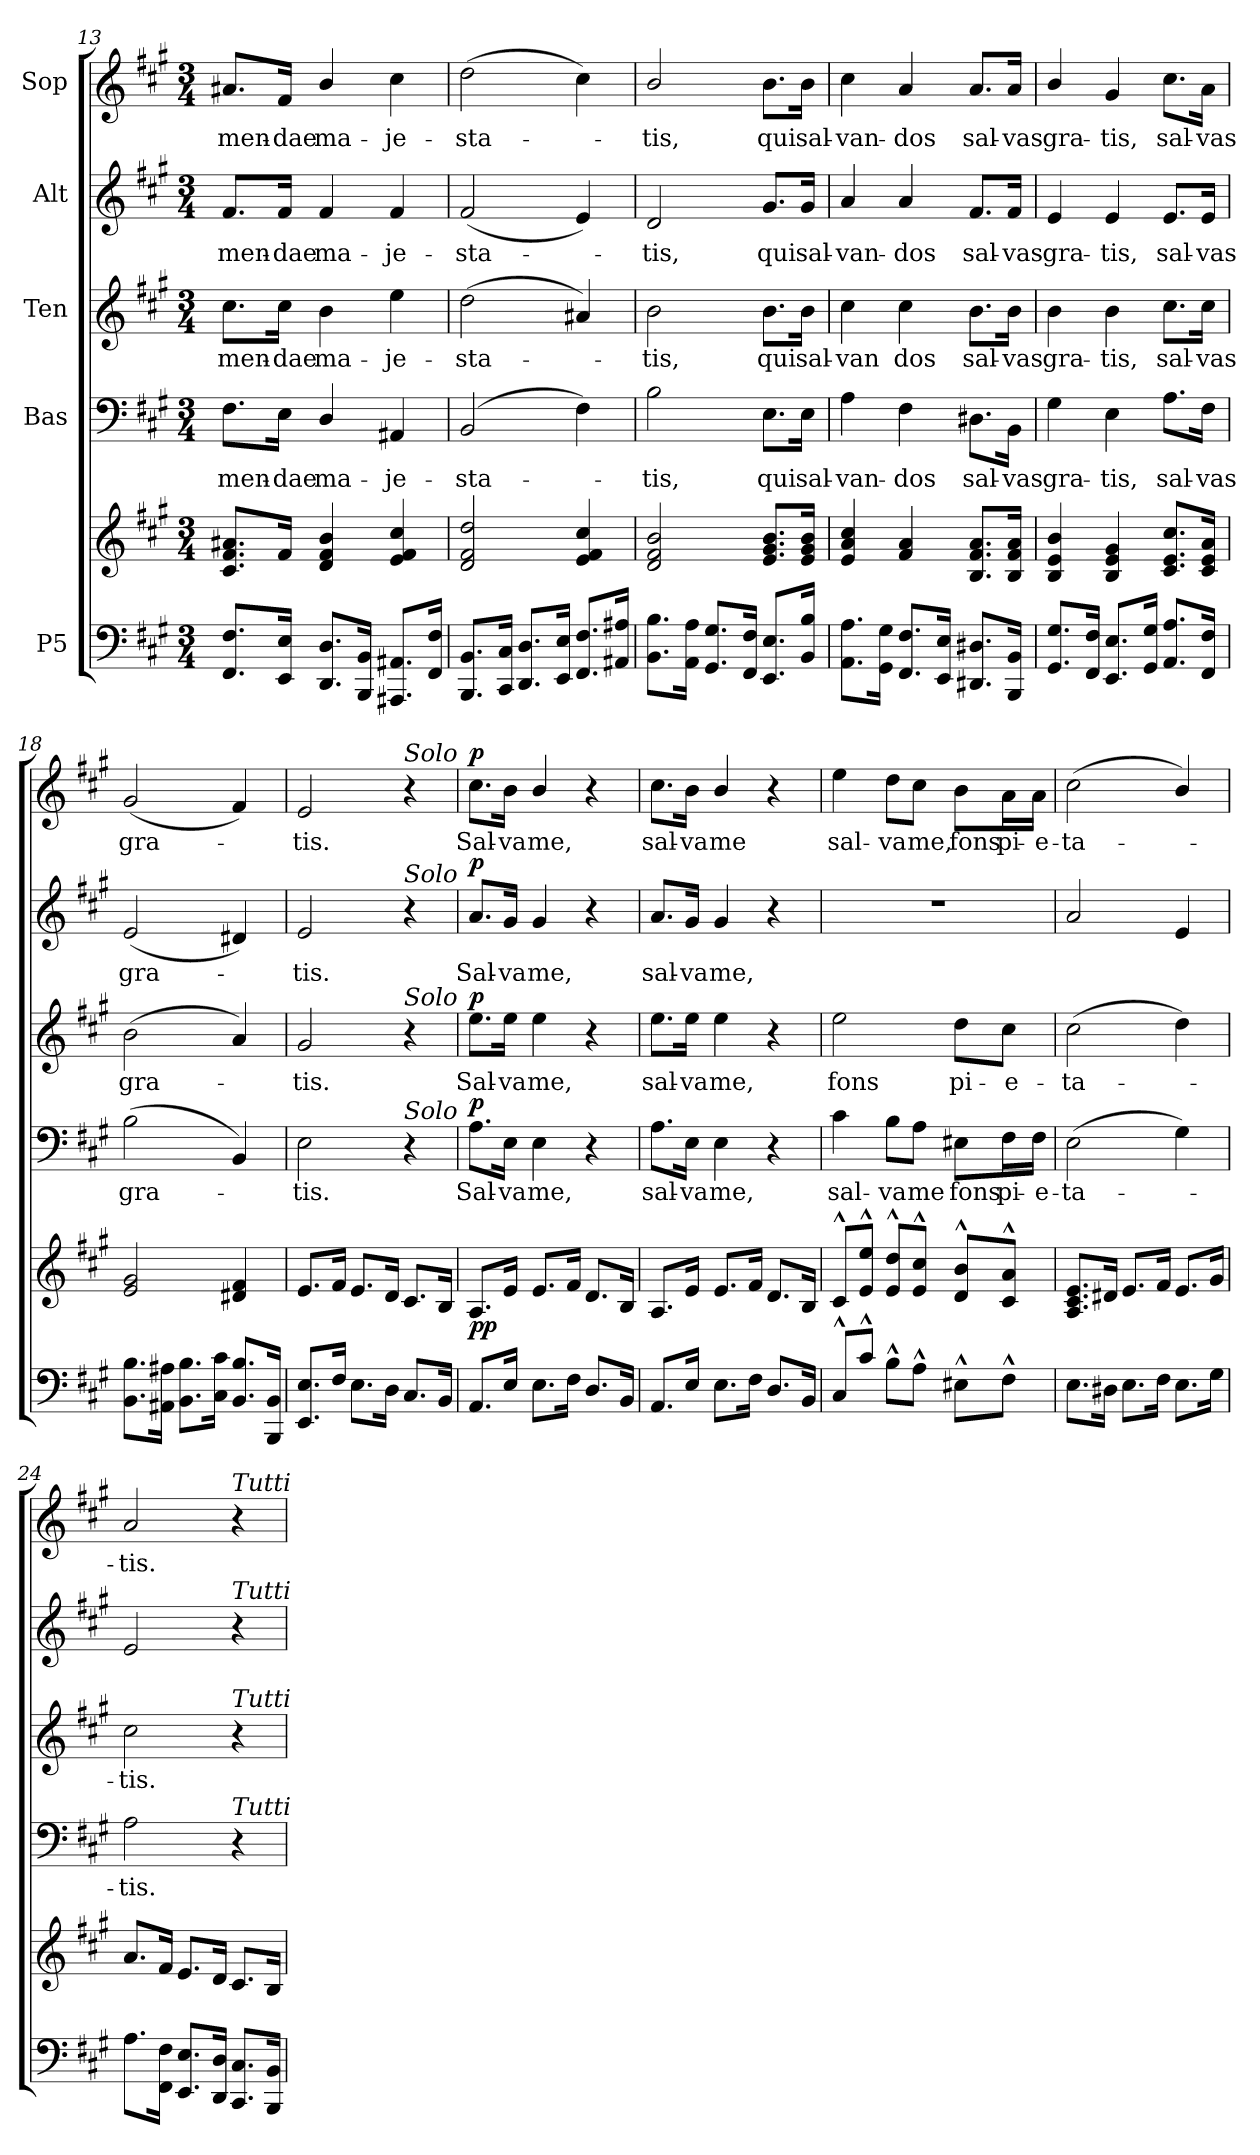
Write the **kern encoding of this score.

**kern	**kern	**dynam	**kern	**text	**dynam	**kern	**text	**dynam	**kern	**text	**dynam	**kern	**text	**dynam
*part5	*part5	*part5	*part4	*part4	*part4	*part3	*part3	*part3	*part2	*part2	*part2	*part1	*part1	*part1
*staff6	*staff5	*staff5/6	*staff4	*staff4	*staff4	*staff3	*staff3	*staff3	*staff2	*staff2	*staff2	*staff1	*staff1	*staff1
*I"P5	*	*	*I"Bas	*	*	*I"Ten	*	*	*I"Alt	*	*	*I"Sop	*	*
*clefF4	*clefG2	*	*clefF4	*	*	*clefG2	*	*	*clefG2	*	*	*clefG2	*	*
*	*	*	*	*	*	*ITrd7c12	*	*	*	*	*	*	*	*
*k[f#c#g#]	*k[f#c#g#]	*	*k[f#c#g#]	*	*	*k[f#c#g#]	*	*	*k[f#c#g#]	*	*	*k[f#c#g#]	*	*
*A:	*A:	*	*A:	*	*	*A:	*	*	*A:	*	*	*A:	*	*
*M3/4	*M3/4	*	*M3/4	*	*	*M3/4	*	*	*M3/4	*	*	*M3/4	*	*
=13	=13	=13	=13	=13	=13	=13	=13	=13	=13	=13	=13	=13	=13	=13
!	!	!	!	!LO:LY:b	!	!	!LO:LY:b	!	!	!LO:LY:b	!	!	!LO:LY:b	!
8.FF#/ 8.F#/L	8.c#/ 8.f#/ 8.a#X/L	.	8.F#\L	-men-	.	8.c#\L	-men-	.	8.f#/L	-men-	.	8.a#X/L	-men-	.
!	!	!	!	!LO:LY:b	!	!	!LO:LY:b	!	!	!LO:LY:b	!	!	!LO:LY:b	!
16EE/ 16E/Jk	16f#/Jk	.	16E\Jk	-dae	.	16c#\Jk	-dae	.	16f#/Jk	-dae	.	16f#/Jk	-dae	.
!	!	!	!	!LO:LY:b	!	!	!LO:LY:b	!	!	!LO:LY:b	!	!	!LO:LY:b	!
8.DD/ 8.D/L	4d/ 4f#/ 4b/	.	4D/	ma-	.	4B\	ma-	.	4f#/	ma-	.	4b/	ma-	.
16BBB/ 16BB/Jk	.	.	.	.	.	.	.	.	.	.	.	.	.	.
!	!	!	!	!LO:LY:b	!	!	!LO:LY:b	!	!	!LO:LY:b	!	!	!LO:LY:b	!
8.AAA#X/ 8.AA#X/L	4e/ 4f#/ 4cc#/	.	4AA#X/	-je-	.	4e\	-je-	.	4f#/	-je-	.	4cc#\	-je-	.
16FF#/ 16F#/Jk	.	.	.	.	.	.	.	.	.	.	.	.	.	.
=14	=14	=14	=14	=14	=14	=14	=14	=14	=14	=14	=14	=14	=14	=14
!	!	!	!	!LO:LY:b	!	!	!LO:LY:b	!	!	!LO:LY:b	!	!	!LO:LY:b	!
8.BBB/ 8.BB/L	2d/ 2f#/ 2dd/	.	(<2BB/	-sta-	.	(<2d\	-sta-	.	(<2f#/	-sta-	.	(>2dd\	-sta-	.
16CC#/ 16C#/Jk	.	.	.	.	.	.	.	.	.	.	.	.	.	.
8.DD/ 8.D/L	.	.	.	.	.	.	.	.	.	.	.	.	.	.
16EE/ 16E/Jk	.	.	.	.	.	.	.	.	.	.	.	.	.	.
8.FF#/ 8.F#/L	4e/ 4f#/ 4cc#/	.	4F#\)	.	.	4A#X/)	.	.	4e/)	.	.	4cc#\)	.	.
16AA#X/ 16A#X/Jk	.	.	.	.	.	.	.	.	.	.	.	.	.	.
=15	=15	=15	=15	=15	=15	=15	=15	=15	=15	=15	=15	=15	=15	=15
!	!	!	!	!LO:LY:b	!	!	!LO:LY:b	!	!	!LO:LY:b	!	!	!LO:LY:b	!
8.BB\ 8.B\L	2d/ 2f#/ 2b/	.	2B\	-tis,	.	2B\	-tis,	.	2d/	-tis,	.	2b/	-tis,	.
16AA\ 16A\Jk	.	.	.	.	.	.	.	.	.	.	.	.	.	.
8.GG#/ 8.G#/L	.	.	.	.	.	.	.	.	.	.	.	.	.	.
16FF#/ 16F#/Jk	.	.	.	.	.	.	.	.	.	.	.	.	.	.
!	!	!	!	!LO:LY:b	!	!	!LO:LY:b	!	!	!LO:LY:b	!	!	!LO:LY:b	!
8.EE/ 8.E/L	8.e/ 8.g#/ 8.b/L	.	8.E\L	qui	.	8.B\L	qui	.	8.g#/L	qui	.	8.b\L	qui	.
!	!	!	!	!LO:LY:b	!	!	!LO:LY:b	!	!	!LO:LY:b	!	!	!LO:LY:b	!
16BB/ 16B/Jk	16e/ 16g#/ 16b/Jk	.	16E\Jk	sal-	.	16B\Jk	sal-	.	16g#/Jk	sal-	.	16b\Jk	sal-	.
=16	=16	=16	=16	=16	=16	=16	=16	=16	=16	=16	=16	=16	=16	=16
!	!	!	!	!LO:LY:b	!	!	!LO:LY:b	!	!	!LO:LY:b	!	!	!LO:LY:b	!
8.AA\ 8.A\L	4e/ 4a/ 4cc#/	.	4A\	-van-	.	4c#\	-van	.	4a/	-van-	.	4cc#\	-van-	.
16GG#\ 16G#\Jk	.	.	.	.	.	.	.	.	.	.	.	.	.	.
!	!	!	!	!LO:LY:b	!	!	!LO:LY:b	!	!	!LO:LY:b	!	!	!LO:LY:b	!
8.FF#/ 8.F#/L	4f#/ 4a/	.	4F#\	-dos	.	4c#\	dos	.	4a/	-dos	.	4a/	-dos	.
16EE/ 16E/Jk	.	.	.	.	.	.	.	.	.	.	.	.	.	.
!	!	!	!	!LO:LY:b	!	!	!LO:LY:b	!	!	!LO:LY:b	!	!	!LO:LY:b	!
8.DD#X/ 8.D#X/L	8.B/ 8.f#/ 8.a/L	.	8.D#X\L	sal-	.	8.B\L	sal-	.	8.f#/L	sal-	.	8.a/L	sal-	.
!	!	!	!	!LO:LY:b	!	!	!LO:LY:b	!	!	!LO:LY:b	!	!	!LO:LY:b	!
16BBB/ 16BB/Jk	16B/ 16f#/ 16a/Jk	.	16BB\Jk	-vas	.	16B\Jk	-vas	.	16f#/Jk	-vas	.	16a/Jk	-vas	.
=17	=17	=17	=17	=17	=17	=17	=17	=17	=17	=17	=17	=17	=17	=17
!	!	!	!	!LO:LY:b	!	!	!LO:LY:b	!	!	!LO:LY:b	!	!	!LO:LY:b	!
8.GG#/ 8.G#/L	4B/ 4e/ 4b/	.	4G#\	gra-	.	4B\	gra-	.	4e/	gra-	.	4b/	gra-	.
16FF#/ 16F#/Jk	.	.	.	.	.	.	.	.	.	.	.	.	.	.
!	!	!	!	!LO:LY:b	!	!	!LO:LY:b	!	!	!LO:LY:b	!	!	!LO:LY:b	!
8.EE/ 8.E/L	4B/ 4e/ 4g#/	.	4E\	-tis,	.	4B\	-tis,	.	4e/	-tis,	.	4g#/	-tis,	.
16GG#/ 16G#/Jk	.	.	.	.	.	.	.	.	.	.	.	.	.	.
!	!	!	!	!LO:LY:b	!	!	!LO:LY:b	!	!	!LO:LY:b	!	!	!LO:LY:b	!
8.AA/ 8.A/L	8.c#/ 8.e/ 8.cc#/L	.	8.A\L	sal-	.	8.c#\L	sal-	.	8.e/L	sal-	.	8.cc#\L	sal-	.
!	!	!	!	!LO:LY:b	!	!	!LO:LY:b	!	!	!LO:LY:b	!	!	!LO:LY:b	!
16FF#/ 16F#/Jk	16c#/ 16e/ 16a/Jk	.	16F#\Jk	-vas	.	16c#\Jk	-vas	.	16e/Jk	-vas	.	16a\Jk	-vas	.
=18	=18	=18	=18	=18	=18	=18	=18	=18	=18	=18	=18	=18	=18	=18
!	!	!	!	!LO:LY:b	!	!	!LO:LY:b	!	!	!LO:LY:b	!	!	!LO:LY:b	!
8.BB\ 8.B\L	2e/ 2g#/	.	(>2B\	gra-	.	(<2B\	gra-	.	(<2e/	gra-	.	(<2g#/	gra-	.
16AA#X\ 16A#X\Jk	.	.	.	.	.	.	.	.	.	.	.	.	.	.
8.BB\ 8.B\L	.	.	.	.	.	.	.	.	.	.	.	.	.	.
16C#\ 16c#\Jk	.	.	.	.	.	.	.	.	.	.	.	.	.	.
8.BB/ 8.B/L	4d#X/ 4f#/	.	4BB/)	.	.	4A/)	.	.	4d#X/)	.	.	4f#/)	.	.
16BBB/ 16BB/Jk	.	.	.	.	.	.	.	.	.	.	.	.	.	.
=19	=19	=19	=19	=19	=19	=19	=19	=19	=19	=19	=19	=19	=19	=19
!	!	!	!	!LO:LY:b	!	!	!LO:LY:b	!	!	!LO:LY:b	!	!	!LO:LY:b	!
8.EE/ 8.E/L	8.e/L	.	2E\	-tis.	.	2G#/	-tis.	.	2e/	-tis.	.	2e/	-tis.	.
16F#/Jk	16f#/Jk	.	.	.	.	.	.	.	.	.	.	.	.	.
8.E\L	8.e/L	.	.	.	.	.	.	.	.	.	.	.	.	.
16D\Jk	16d/Jk	.	.	.	.	.	.	.	.	.	.	.	.	.
!	!	!	!	!	!	!	!	!	!	!	!	!LO:TX:a:i:t=Solo	!	!
!	!	!	!	!	!	!	!	!	!LO:TX:a:i:t=Solo	!	!	!	!	!
!	!	!	!	!	!	!LO:TX:a:i:t=Solo	!	!	!	!	!	!	!	!
!	!	!	!LO:TX:a:i:t=Solo	!	!	!	!	!	!	!	!	!	!	!
8.C#/L	8.c#/L	.	4r	.	.	4r	.	.	4r	.	.	4r	.	.
16BB/Jk	16B/Jk	.	.	.	.	.	.	.	.	.	.	.	.	.
=20	=20	=20	=20	=20	=20	=20	=20	=20	=20	=20	=20	=20	=20	=20
!	!	!LO:DY:b	!	!LO:LY:b	!LO:DY:a	!	!LO:LY:b	!LO:DY:a	!	!LO:LY:b	!LO:DY:a	!	!LO:LY:b	!LO:DY:a
8.AA/L	8.A/L	pp	8.A\L	Sal-	p	8.e\L	Sal-	p	8.a/L	Sal-	p	8.cc#\L	Sal-	p
!	!	!	!	!LO:LY:b	!	!	!LO:LY:b	!	!	!LO:LY:b	!	!	!LO:LY:b	!
16E/Jk	16e/Jk	.	16E\Jk	-va	.	16e\Jk	-va	.	16g#/Jk	-va	.	16b\Jk	-va	.
!	!	!	!	!LO:LY:b	!	!	!LO:LY:b	!	!	!LO:LY:b	!	!	!LO:LY:b	!
8.E\L	8.e/L	.	4E\	me,	.	4e\	me,	.	4g#/	me,	.	4b/	me,	.
16F#\Jk	16f#/Jk	.	.	.	.	.	.	.	.	.	.	.	.	.
8.D/L	8.d/L	.	4r	.	.	4r	.	.	4r	.	.	4r	.	.
16BB/Jk	16B/Jk	.	.	.	.	.	.	.	.	.	.	.	.	.
=21	=21	=21	=21	=21	=21	=21	=21	=21	=21	=21	=21	=21	=21	=21
!	!	!	!	!LO:LY:b	!	!	!LO:LY:b	!	!	!LO:LY:b	!	!	!LO:LY:b	!
8.AA/L	8.A/L	.	8.A\L	sal-	.	8.e\L	sal-	.	8.a/L	sal-	.	8.cc#\L	sal-	.
!	!	!	!	!LO:LY:b	!	!	!LO:LY:b	!	!	!LO:LY:b	!	!	!LO:LY:b	!
16E/Jk	16e/Jk	.	16E\Jk	-va	.	16e\Jk	-va	.	16g#/Jk	-va	.	16b\Jk	-va	.
!	!	!	!	!LO:LY:b	!	!	!LO:LY:b	!	!	!LO:LY:b	!	!	!LO:LY:b	!
8.E\L	8.e/L	.	4E\	me,	.	4e\	me,	.	4g#/	me,	.	4b/	me	.
16F#\Jk	16f#/Jk	.	.	.	.	.	.	.	.	.	.	.	.	.
8.D/L	8.d/L	.	4r	.	.	4r	.	.	4r	.	.	4r	.	.
16BB/Jk	16B/Jk	.	.	.	.	.	.	.	.	.	.	.	.	.
=22	=22	=22	=22	=22	=22	=22	=22	=22	=22	=22	=22	=22	=22	=22
!	!	!	!	!LO:LY:b	!	!	!LO:LY:b	!	!	!	!	!	!LO:LY:b	!
8C#^^/L	8c#^^/L	.	4c#\	sal-	.	2e\	fons	.	2.r	.	.	4ee\	sal-	.
8c#^^/J	8e/^^ 8ee/^^J	.	.	.	.	.	.	.	.	.	.	.	.	.
!	!	!	!	!LO:LY:b	!	!	!	!	!	!	!	!	!LO:LY:b	!
8B^^\L	8e/^^ 8dd/^^L	.	8B\L	-va	.	.	.	.	.	.	.	8dd\L	-va	.
!	!	!	!	!LO:LY:b	!	!	!	!	!	!	!	!	!LO:LY:b	!
8A^^\J	8e/^^ 8cc#/^^J	.	8A\J	me	.	.	.	.	.	.	.	8cc#\J	me,	.
!	!	!	!	!LO:LY:b	!	!	!LO:LY:b	!	!	!	!	!	!LO:LY:b	!
8E#X^^\L	8d/^^ 8b/^^L	.	8E#X\L	fons	.	8d\L	pi-	.	.	.	.	8b\L	fons	.
!	!	!	!	!LO:LY:b	!	!	!LO:LY:b	!	!	!	!	!	!LO:LY:b	!
8F#^^\J	8c#/^^ 8a/^^J	.	16F#\L	pi-	.	8c#\J	-e-	.	.	.	.	16a\L	pi-	.
!	!	!	!	!LO:LY:b	!	!	!	!	!	!	!	!	!LO:LY:b	!
.	.	.	16F#\JJ	-e-	.	.	.	.	.	.	.	16a\JJ	-e-	.
=23	=23	=23	=23	=23	=23	=23	=23	=23	=23	=23	=23	=23	=23	=23
!	!	!	!	!LO:LY:b	!	!	!LO:LY:b	!	!	!	!	!	!LO:LY:b	!
8.E\L	8.A/ 8.c#/ 8.e/L	.	(>2E\	-ta-	.	(<2c#\	-ta-	.	2a/	.	.	(>2cc#\	-ta-	.
16D#X\Jk	16d#X/Jk	.	.	.	.	.	.	.	.	.	.	.	.	.
8.E\L	8.e/L	.	.	.	.	.	.	.	.	.	.	.	.	.
16F#\Jk	16f#/Jk	.	.	.	.	.	.	.	.	.	.	.	.	.
8.E\L	8.e/L	.	4G#\)	.	.	4d\)	.	.	4e/	.	.	4b/)	.	.
16G#\Jk	16g#/Jk	.	.	.	.	.	.	.	.	.	.	.	.	.
=24	=24	=24	=24	=24	=24	=24	=24	=24	=24	=24	=24	=24	=24	=24
!	!	!	!	!LO:LY:b	!	!	!LO:LY:b	!	!	!	!	!	!LO:LY:b	!
8.A\L	8.a/L	.	2A\	-tis.	.	2c#\	-tis.	.	2e/	.	.	2a/	-tis.	.
16FF#\ 16F#\Jk	16f#/Jk	.	.	.	.	.	.	.	.	.	.	.	.	.
8.EE/ 8.E/L	8.e/L	.	.	.	.	.	.	.	.	.	.	.	.	.
16DD/ 16D/Jk	16d/Jk	.	.	.	.	.	.	.	.	.	.	.	.	.
!	!	!	!	!	!	!	!	!	!	!	!	!LO:TX:a:i:t=Tutti	!	!
!	!	!	!	!	!	!	!	!	!LO:TX:a:i:t=Tutti	!	!	!	!	!
!	!	!	!	!	!	!LO:TX:a:i:t=Tutti	!	!	!	!	!	!	!	!
!	!	!	!LO:TX:a:i:t=Tutti	!	!	!	!	!	!	!	!	!	!	!
8.CC#/ 8.C#/L	8.c#/L	.	4r	.	.	4r	.	.	4r	.	.	4r	.	.
16BBB/ 16BB/Jk	16B/Jk	.	.	.	.	.	.	.	.	.	.	.	.	.
=	=	=	=	=	=	=	=	=	=	=	=	=	=	=
*-	*-	*-	*-	*-	*-	*-	*-	*-	*-	*-	*-	*-	*-	*-
